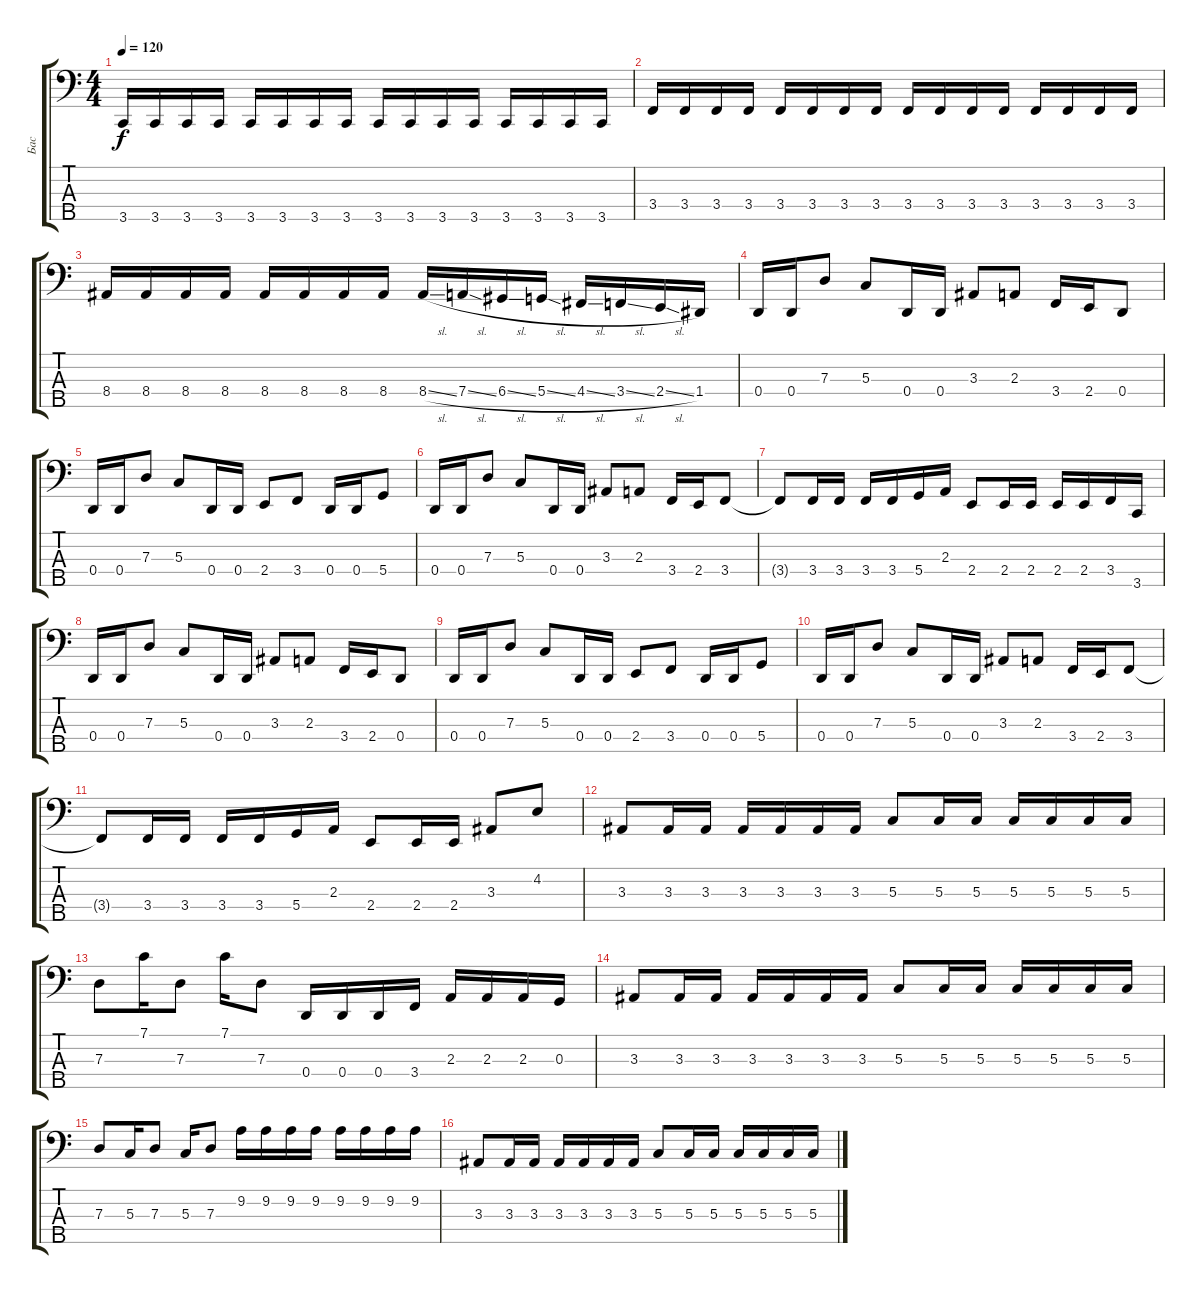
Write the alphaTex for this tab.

\track ("Бас" "Бас") {instrument electricbassfinger}
\staff {score tabs}
\tuning (F2 C2 G1 D1 A0) {hide}
\ts (4 4)
\tempo 120
\clef f4
\ks c
3.5.16{dy f} 3.5.16 3.5.16 3.5.16 3.5.16 3.5.16 3.5.16 3.5.16 3.5.16 3.5.16 3.5.16 3.5.16 3.5.16 3.5.16 3.5.16 3.5.16 |
3.4.16 3.4.16 3.4.16 3.4.16 3.4.16 3.4.16 3.4.16 3.4.16 3.4.16 3.4.16 3.4.16 3.4.16 3.4.16 3.4.16 3.4.16 3.4.16 |
8.4.16 8.4.16 8.4.16 8.4.16 8.4.16 8.4.16 8.4.16 8.4.16 8.4{sl}.16 7.4{sl}.16 6.4{sl}.16 5.4{sl}.16 4.4{sl}.16 3.4{sl}.16 2.4{sl}.16 1.4.16 |
0.4.16 0.4.16 7.3.8 5.3.8 0.4.16 0.4.16 3.3.8 2.3.8 3.4.16 2.4.16 0.4.8 |
0.4.16 0.4.16 7.3.8 5.3.8 0.4.16 0.4.16 2.4.8 3.4.8 0.4.16 0.4.16 5.4.8 |
0.4.16 0.4.16 7.3.8 5.3.8 0.4.16 0.4.16 3.3.8 2.3.8 3.4.16 2.4.16 3.4.8 |
3.4{t}.8 3.4.16 3.4.16 3.4.16 3.4.16 5.4.16 2.3.16 2.4.8 2.4.16 2.4.16 2.4.16 2.4.16 3.4.16 3.5.16 |
0.4.16 0.4.16 7.3.8 5.3.8 0.4.16 0.4.16 3.3.8 2.3.8 3.4.16 2.4.16 0.4.8 |
0.4.16 0.4.16 7.3.8 5.3.8 0.4.16 0.4.16 2.4.8 3.4.8 0.4.16 0.4.16 5.4.8 |
0.4.16 0.4.16 7.3.8 5.3.8 0.4.16 0.4.16 3.3.8 2.3.8 3.4.16 2.4.16 3.4.8 |
3.4{t}.8 3.4.16 3.4.16 3.4.16 3.4.16 5.4.16 2.3.16 2.4.8 2.4.16 2.4.16 3.3.8 4.2.8 |
3.3.8 3.3.16 3.3.16 3.3.16 3.3.16 3.3.16 3.3.16 5.3.8 5.3.16 5.3.16 5.3.16 5.3.16 5.3.16 5.3.16 |
7.3.8 7.1.16 7.3.8 7.1.16 7.3.8 0.4.16 0.4.16 0.4.16 3.4.16 2.3.16 2.3.16 2.3.16 0.3.16 |
3.3.8 3.3.16 3.3.16 3.3.16 3.3.16 3.3.16 3.3.16 5.3.8 5.3.16 5.3.16 5.3.16 5.3.16 5.3.16 5.3.16 |
7.3.8 5.3.16 7.3.8 5.3.16 7.3.8 9.2.16 9.2.16 9.2.16 9.2.16 9.2.16 9.2.16 9.2.16 9.2.16 |
3.3.8 3.3.16 3.3.16 3.3.16 3.3.16 3.3.16 3.3.16 5.3.8 5.3.16 5.3.16 5.3.16 5.3.16 5.3.16 5.3.16
